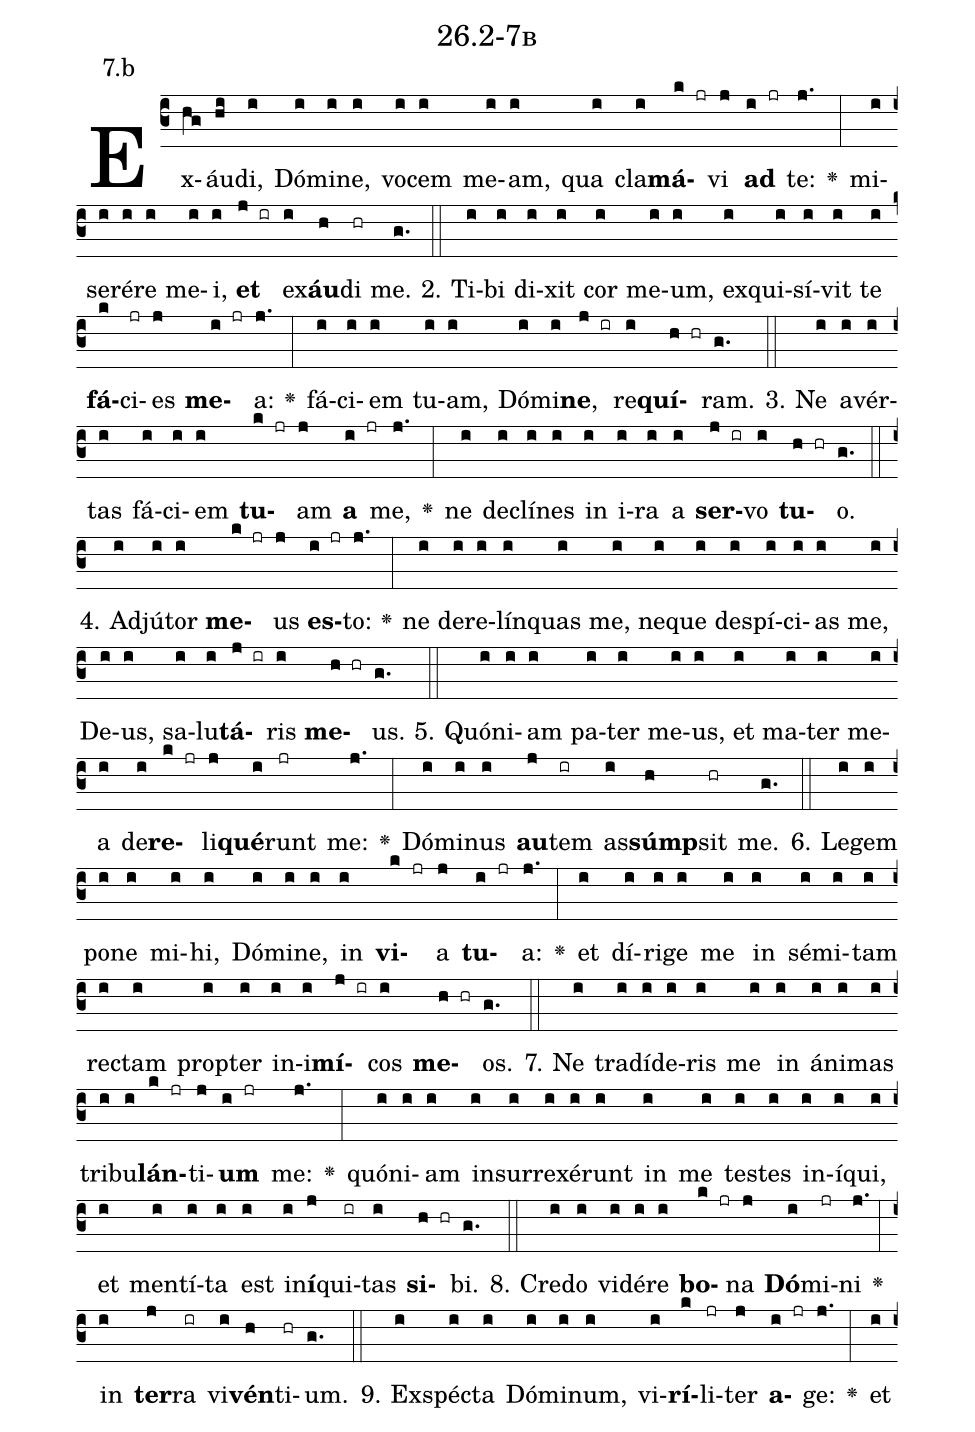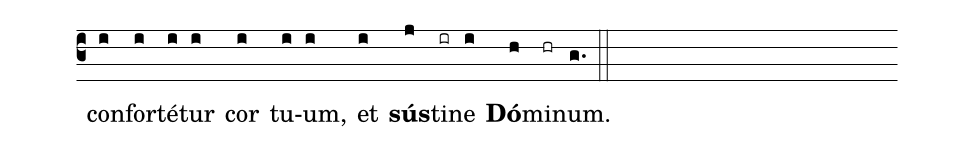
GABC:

name: 26.2-7b;
annotation: 7.b;
%%
(c3)Ex(hg)áu(hi)di,(i) Dó(i)mi(i)ne,(i) vo(i)cem(i) me(i)am,(i) qua(i) cla(i)<b>má</b>(k jr)vi(j) <b>ad</b>(i jr) te:(j.) <v>\greheightstar</v>(:) mi(i)se(i)ré(i)re(i) me(i)i,(i) <b>et</b>(j ir) ex(i)<b>áu</b>(h)di(hr) me.(g.) (::)
2. Ti(i)bi(i) di(i)xit(i) cor(i) me(i)um,(i) ex(i)qui(i)sí(i)vit(i) te(i) <b>fá</b>(k)ci(jr)es(j) <b>me</b>(i jr)a:(j.) <v>\greheightstar</v>(:) fá(i)ci(i)em(i) tu(i)am,(i) Dó(i)mi(i)<b>ne</b>,(j ir) re(i)<b>quí</b>(h hr)ram.(g.) (::)
3. Ne(i) a(i)vér(i)tas(i) fá(i)ci(i)em(i) <b>tu</b>(k jr)am(j) <b>a</b>(i jr) me,(j.) <v>\greheightstar</v>(:) ne(i) de(i)clí(i)nes(i) in(i) i(i)ra(i) a(i) <b>ser</b>(j ir)vo(i) <b>tu</b>(h hr)o.(g.) (::)
4. Ad(i)jú(i)tor(i) <b>me</b>(k jr)us(j) <b>es</b>(i jr)to:(j.) <v>\greheightstar</v>(:) ne(i) de(i)re(i)lín(i)quas(i) me,(i) ne(i)que(i) de(i)spí(i)ci(i)as(i) me,(i) De(i)us,(i) sa(i)lu(i)<b>tá</b>(j ir)ris(i) <b>me</b>(h hr)us.(g.) (::)
5. Quón(i)i(i)am(i) pa(i)ter(i) me(i)us,(i) et(i) ma(i)ter(i) me(i)a(i) de(i)<b>re</b>(k jr)li(j)<b>qué</b>(i)runt(jr) me:(j.) <v>\greheightstar</v>(:) Dó(i)mi(i)nus(i) <b>au</b>(j)tem(ir) as(i)<b>súmp</b>(h)sit(hr) me.(g.) (::)
6. Le(i)gem(i) po(i)ne(i) mi(i)hi,(i) Dó(i)mi(i)ne,(i) in(i) <b>vi</b>(k jr)a(j) <b>tu</b>(i jr)a:(j.) <v>\greheightstar</v>(:) et(i) dí(i)ri(i)ge(i) me(i) in(i) sé(i)mi(i)tam(i) rec(i)tam(i) prop(i)ter(i) in(i)i(i)<b>mí</b>(j ir)cos(i) <b>me</b>(h hr)os.(g.) (::)
7. Ne(i) tra(i)dí(i)de(i)ris(i) me(i) in(i) á(i)ni(i)mas(i) tri(i)bu(i)<b>lán</b>(k jr)ti(j)<b>um</b>(i jr) me:(j.) <v>\greheightstar</v>(:) quón(i)i(i)am(i) in(i)sur(i)re(i)xé(i)runt(i) in(i) me(i) tes(i)tes(i) in(i)í(i)qui,(i) et(i) men(i)tí(i)ta(i) est(i) in(i)<b>í</b>(j)qui(ir)tas(i) <b>si</b>(h hr)bi.(g.) (::)
8. Cre(i)do(i) vi(i)dé(i)re(i) <b>bo</b>(k jr)na(j) <b>Dó</b>(i)mi(jr)ni(j.) <v>\greheightstar</v>(:) in(i) <b>ter</b>(j)ra(ir) vi(i)<b>vén</b>(h)ti(hr)um.(g.) (::)
9. Ex(i)spéc(i)ta(i) Dó(i)mi(i)num,(i) vi(i)<b>rí</b>(k)li(jr)ter(j) <b>a</b>(i jr)ge:(j.) <v>\greheightstar</v>(:) et(i) con(i)for(i)té(i)tur(i) cor(i) tu(i)um,(i) et(i) <b>sús</b>(j)ti(ir)ne(i) <b>Dó</b>(h)mi(hr)num.(g.) (::)
